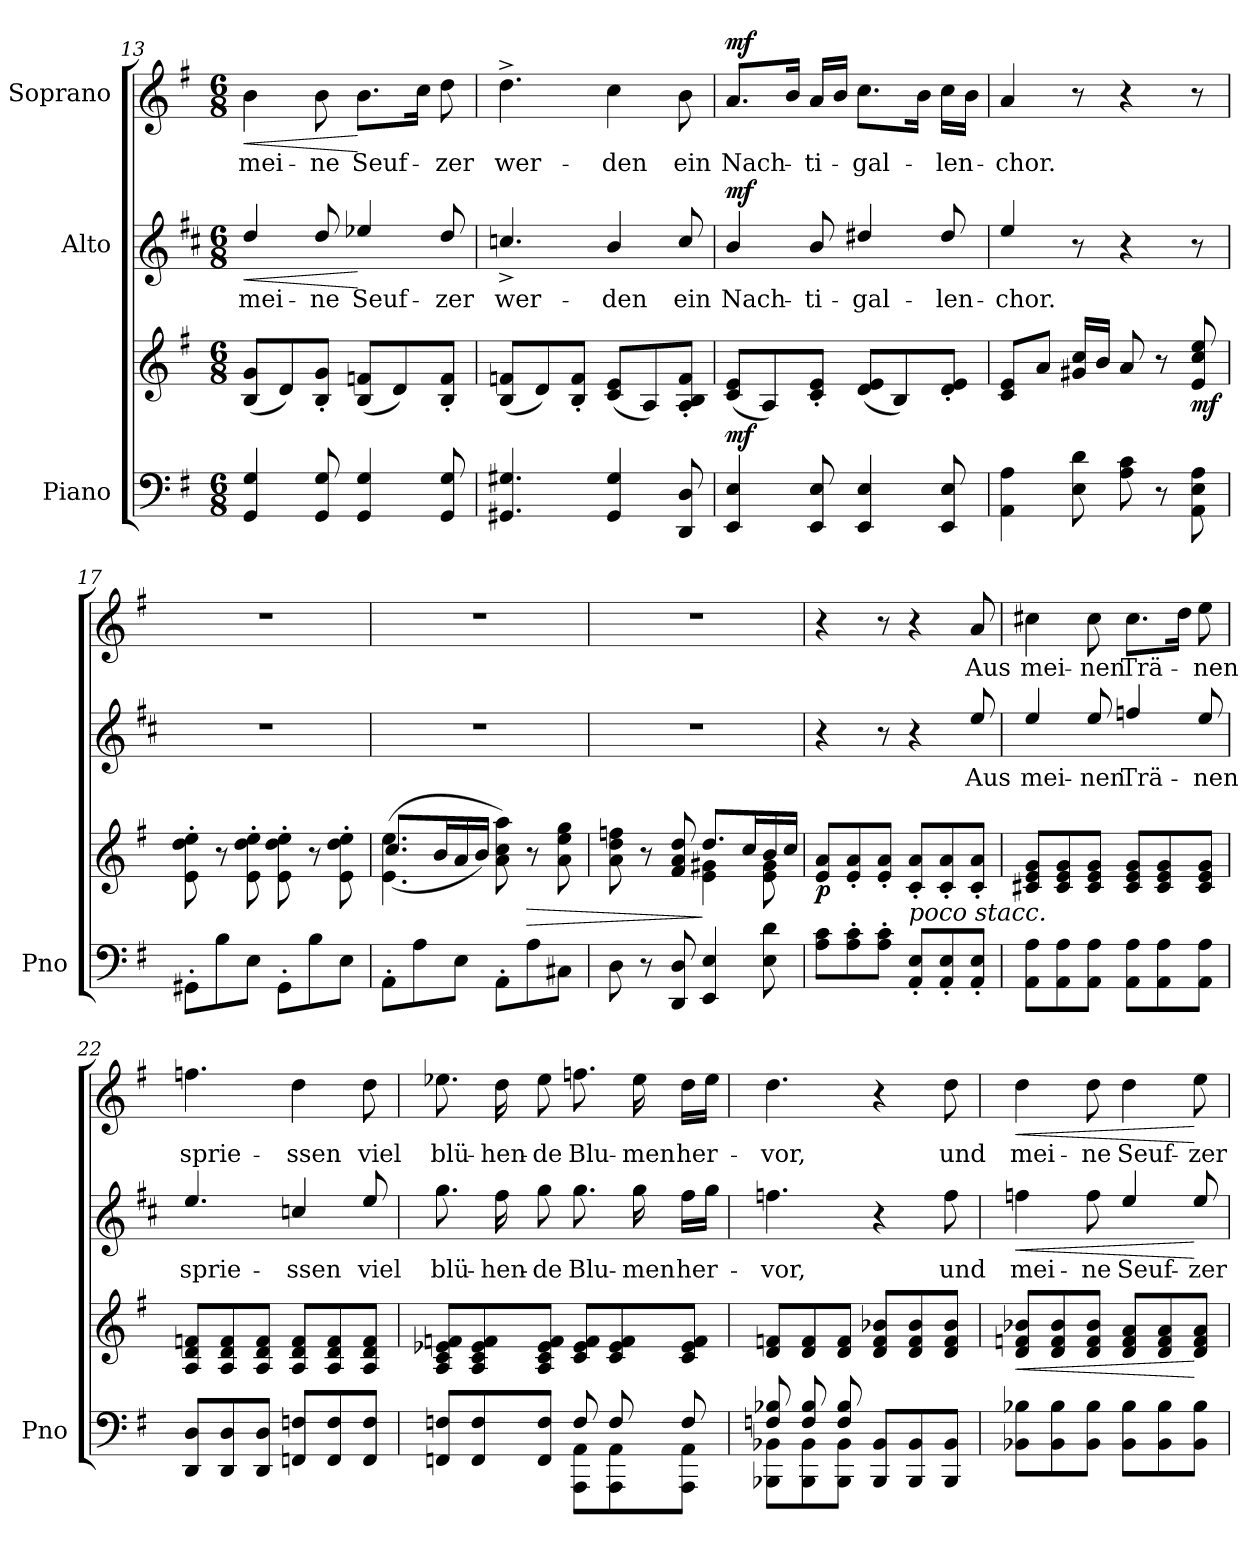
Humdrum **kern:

**kern	**kern	**dynam	**kern	**text	**dynam	**kern	**text	**dynam
*part3	*part3	*part3	*part2	*part2	*part2	*part1	*part1	*part1
*staff4	*staff3	*staff3/4	*staff2	*staff2	*staff2	*staff1	*staff1	*staff1
*I"Piano	*	*	*I"Alto	*	*	*I"Soprano	*	*
*I'Pno	*	*	*	*	*	*	*	*
!!LO:LB:g=z
*clefF4	*clefG2	*	*clefG2	*	*	*clefG2	*	*
*	*	*	*ITrd4c7	*	*	*	*	*
*k[f#]	*k[f#]	*	*k[f#]	*	*	*k[f#]	*	*
*M6/8	*M6/8	*	*M6/8	*	*	*M6/8	*	*
=13	=13	=13	=13	=13	=13	=13	=13	=13
!	!	!	!	!LO:LY:b	!LO:HP:b	!	!LO:LY:b	!LO:HP:b
4GG/ 4G/	(8B/ 8g/L	.	4g/	mei-	<	4b\	mei-	<
.	8d/)	.	.	.	.	.	.	.
!	!	!	!	!LO:LY:b	!	!	!LO:LY:b	!
8GG/ 8G/	8B/' 8g/'J	.	8g/	-ne	.	8b\	-ne	.
!	!	!	!	!LO:LY:b	!	!	!LO:LY:b	!
4GG/ 4G/	(8B/ 8fn/L	.	4a-X/	Seuf-	[	8.b\L	Seuf-	[
.	8d/)	.	.	.	.	.	.	.
.	.	.	.	.	.	16cc\Jk	.	.
!	!	!	!	!LO:LY:b	!	!	!LO:LY:b	!
8GG/ 8G/	8B/' 8f/'J	.	8g/	-zer	.	8dd\	-zer	.
=14	=14	=14	=14	=14	=14	=14	=14	=14
!	!	!	!	!LO:LY:b	!	!	!LO:LY:b	!
4.GG#X/ 4.G#X/	(8B/ 8fn/L	.	4.fn^>/	wer-	.	4.dd^\	wer-	.
.	8d/)	.	.	.	.	.	.	.
.	8B/' 8f/'J	.	.	.	.	.	.	.
!	!	!	!	!LO:LY:b	!	!	!LO:LY:b	!
4GG#/ 4G#/	(8c/ 8e/L	.	4e/	-den	.	4cc\	-den	.
.	8A/)	.	.	.	.	.	.	.
!	!	!	!	!LO:LY:b	!	!	!LO:LY:b	!
8DD/ 8D/	8A/' 8B/' 8f/'J	.	8f/	ein	.	8b\	ein	.
=15	=15	=15	=15	=15	=15	=15	=15	=15
!	!	!LO:DY:b	!	!LO:LY:b	!LO:DY:a	!	!LO:LY:b	!LO:DY:a
4EE/ 4E/	(8c/ 8e/L	mf	4e/	Nach-	mf	8.a/L	Nach-	mf
.	8A/)	.	.	.	.	.	.	.
.	.	.	.	.	.	16b/Jk	.	.
!	!	!	!	!LO:LY:b	!	!	!LO:LY:b	!
8EE/ 8E/	8c/' 8e/'J	.	8e/	-ti-	.	16a/LL	-ti-	.
.	.	.	.	.	.	16b/JJ	.	.
!	!	!	!	!LO:LY:b	!	!	!LO:LY:b	!
4EE/ 4E/	(8d/ 8e/L	.	4g#X/	-gal-	.	8.cc\L	-gal-	.
.	8B/)	.	.	.	.	.	.	.
.	.	.	.	.	.	16b\Jk	.	.
!	!	!	!	!LO:LY:b	!	!	!LO:LY:b	!
8EE/ 8E/	8d/' 8e/'J	.	8g#/	-len-	.	16cc\LL	-len-	.
.	.	.	.	.	.	16b\JJ	.	.
=16	=16	=16	=16	=16	=16	=16	=16	=16
!	!	!	!	!LO:LY:b	!	!	!LO:LY:b	!
4AA\ 4A\	8c/ 8e/L	.	4a/	-chor.	.	4a/	-chor.	.
.	8a/J	.	.	.	.	.	.	.
8E\ 8d\	16g#X/ 16cc/LL	.	8r	.	.	8r	.	.
.	16b/JJ	.	.	.	.	.	.	.
8A\ 8c\	8a/	.	4r	.	.	4r	.	.
8r	8r	.	.	.	.	.	.	.
!	!	!LO:DY:b	!	!	!	!	!	!
8AA\ 8E\ 8A\	8e/ 8cc/ 8ee/	mf	8r	.	.	8r	.	.
!!LO:PB:g=z
=17	=17	=17	=17	=17	=17	=17	=17	=17
8GG#X'\L	8e\' 8dd\' 8ee\'	.	2.r	.	.	2.r	.	.
8B\	8r	.	.	.	.	.	.	.
8E\J	8e\' 8dd\' 8ee\'	.	.	.	.	.	.	.
8GG#'\L	8e\' 8dd\' 8ee\'	.	.	.	.	.	.	.
8B\	8r	.	.	.	.	.	.	.
8E\J	8e\' 8dd\' 8ee\'	.	.	.	.	.	.	.
=18	=18	=18	=18	=18	=18	=18	=18	=18
*	*^	*	*	*	*	*	*	*
8AA'\L	(>4.e\ 4.ee\	(<8.cc/L	.	2.r	.	.	2.r	.	.
8A\	.	.	.	.	.	.	.	.	.
.	.	16b/L	.	.	.	.	.	.	.
8E\J	.	16a/	.	.	.	.	.	.	.
.	.	16b/JJ)	.	.	.	.	.	.	.
8AA'\L	8a\ 8cc\ 8aa\)	4.ryy	.	.	.	.	.	.	.
!	!	!	!LO:HP:b	!	!	!	!	!	!
8A\	8r	.	>	.	.	.	.	.	.
8C#X\J	8a\ 8ee\ 8gg\	.	.	.	.	.	.	.	.
=19	=19	=19	=19	=19	=19	=19	=19	=19	=19
8D\	8a\ 8dd\ 8ffn\	4.ryy	.	2.r	.	.	2.r	.	.
8r	8r	.	.	.	.	.	.	.	.
8DD/ 8D/	8f#/ 8a/ 8dd/	.	.	.	.	.	.	.	.
4EE/ 4E/	8.dd/L	4e\ 4g#X\	]	.	.	.	.	.	.
.	16cc/L	.	.	.	.	.	.	.	.
8E\ 8d\	16b/	8e\ 8g#\	.	.	.	.	.	.	.
.	16cc/JJ	.	.	.	.	.	.	.	.
*	*v	*v	*	*	*	*	*	*	*
=20	=20	=20	=20	=20	=20	=20	=20	=20
!	!	!LO:DY:b	!	!	!	!	!	!
8A\ 8c\L	8e/ 8a/L	p	4r	.	.	4r	.	.
8A\' 8c\'	8e/' 8a/'	.	.	.	.	.	.	.
8A\' 8c\'J	8e/' 8a/'J	.	8r	.	.	8r	.	.
!	!LO:TX:b:i:t=poco stacc.	!	!	!	!	!	!	!
8AA/' 8E/'L	8c/' 8a/'L	.	4r	.	.	4r	.	.
8AA/' 8E/'	8c/' 8a/'	.	.	.	.	.	.	.
!	!	!	!	!LO:LY:b	!	!	!LO:LY:b	!
8AA/' 8E/'J	8c/' 8a/'J	.	8a/	Aus	.	8a/	Aus	.
!!LO:LB:g=z
=21	=21	=21	=21	=21	=21	=21	=21	=21
!	!	!	!	!LO:LY:b	!	!	!LO:LY:b	!
8AA\ 8A\L	8c#X/ 8e/ 8g/L	.	4a/	mei-	.	4cc#X\	mei-	.
8AA\ 8A\	8c#/ 8e/ 8g/	.	.	.	.	.	.	.
!	!	!	!	!LO:LY:b	!	!	!LO:LY:b	!
8AA\ 8A\J	8c#/ 8e/ 8g/J	.	8a/	-nen	.	8cc#\	-nen	.
!	!	!	!	!LO:LY:b	!	!	!LO:LY:b	!
8AA\ 8A\L	8c#/ 8e/ 8g/L	.	4b-X/	Trä-	.	8.cc#\L	Trä-	.
8AA\ 8A\	8c#/ 8e/ 8g/	.	.	.	.	.	.	.
.	.	.	.	.	.	16dd\Jk	.	.
!	!	!	!	!LO:LY:b	!	!	!LO:LY:b	!
8AA\ 8A\J	8c#/ 8e/ 8g/J	.	8a/	-nen	.	8ee\	-nen	.
=22	=22	=22	=22	=22	=22	=22	=22	=22
!	!	!	!	!LO:LY:b	!	!	!LO:LY:b	!
8DD/ 8D/L	8A/ 8d/ 8fn/L	.	4.a/	sprie-	.	4.ffn\	sprie-	.
8DD/ 8D/	8A/ 8d/ 8f/	.	.	.	.	.	.	.
8DD/ 8D/J	8A/ 8d/ 8f/J	.	.	.	.	.	.	.
!	!	!	!	!LO:LY:b	!	!	!LO:LY:b	!
8FFn/ 8Fn/L	8A/ 8d/ 8f/L	.	4fn/	-ssen	.	4dd\	-ssen	.
8FF/ 8F/	8A/ 8d/ 8f/	.	.	.	.	.	.	.
!	!	!	!	!LO:LY:b	!	!	!LO:LY:b	!
8FF/ 8F/J	8A/ 8d/ 8f/J	.	8a/	viel	.	8dd\	viel	.
=23	=23	=23	=23	=23	=23	=23	=23	=23
*^	*	*	*	*	*	*	*	*
!	!	!	!	!	!LO:LY:b	!	!	!LO:LY:b	!
8FFn/ 8Fn/L	4.ryy	8A/ 8c/ 8e-X/ 8fn/L	.	8.cc\	blü-	.	8.ee-X\	blü-	.
8FF/ 8F/	.	8A/ 8c/ 8e-/ 8f/	.	.	.	.	.	.	.
!	!	!	!	!	!LO:LY:b	!	!	!LO:LY:b	!
.	.	.	.	16b\	-hen-	.	16dd\	-hen-	.
!	!	!	!	!	!LO:LY:b	!	!	!LO:LY:b	!
8FF/ 8F/J	.	8A/ 8c/ 8e-/ 8f/J	.	8cc\	-de	.	8ee-\	-de	.
!	!	!	!	!	!LO:LY:b	!	!	!LO:LY:b	!
8F/	8AAA\ 8AA\L	8c/ 8e-/ 8f/L	.	8.cc\	Blu-	.	8.ffn\	Blu-	.
8F/	8AAA\ 8AA\	8c/ 8e-/ 8f/	.	.	.	.	.	.	.
!	!	!	!	!	!LO:LY:b	!	!	!LO:LY:b	!
.	.	.	.	16cc\	-men	.	16ee-\	-men	.
!	!	!	!	!	!LO:LY:b	!	!	!LO:LY:b	!
8F/	8AAA\ 8AA\J	8c/ 8e-/ 8f/J	.	16b\LL	her-	.	16dd\LL	her-	.
.	.	.	.	16cc\JJ	.	.	16ee-\JJ	.	.
!!LO:LB:g=z
=24	=24	=24	=24	=24	=24	=24	=24	=24	=24
!	!	!	!	!	!LO:LY:b	!	!	!LO:LY:b	!
8Fn/ 8B-X/	8BBB-X\ 8BB-X\L	8d/ 8fn/L	.	4.b-X\	-vor,	.	4.dd\	-vor,	.
8F/ 8B-/	8BBB-\ 8BB-\	8d/ 8f/	.	.	.	.	.	.	.
8F/ 8B-/	8BBB-\ 8BB-\J	8d/ 8f/J	.	.	.	.	.	.	.
8BBB-/ 8BB-/L	4.ryy	8d/ 8f/ 8b-X/L	.	4r	.	.	4r	.	.
8BBB-/ 8BB-/	.	8d/ 8f/ 8b-/	.	.	.	.	.	.	.
!	!	!	!	!	!LO:LY:b	!	!	!LO:LY:b	!
8BBB-/ 8BB-/J	.	8d/ 8f/ 8b-/J	.	8b-\	und	.	8dd\	und	.
*v	*v	*	*	*	*	*	*	*	*
=25	=25	=25	=25	=25	=25	=25	=25	=25
!	!	!LO:HP:b	!	!LO:LY:b	!LO:HP:b	!	!LO:LY:b	!LO:HP:b
8BB-X\ 8B-X\L	8d/ 8fn/ 8b-X/L	<	4b-X\	mei-	<	4dd\	mei-	<
8BB-\ 8B-\	8d/ 8f/ 8b-/	.	.	.	.	.	.	.
!	!	!	!	!LO:LY:b	!	!	!LO:LY:b	!
8BB-\ 8B-\J	8d/ 8f/ 8b-/J	.	8b-\	-ne	.	8dd\	-ne	.
!	!	!	!	!LO:LY:b	!	!	!LO:LY:b	!
8BB-\ 8B-\L	8d/ 8f/ 8a/L	.	4a/	Seuf-	.	4dd\	Seuf-	.
8BB-\ 8B-\	8d/ 8f/ 8a/	.	.	.	.	.	.	.
!	!	!	!	!LO:LY:b	!	!	!LO:LY:b	!
8BB-\ 8B-\J	8d/ 8f/ 8a/J	[	8a/	-zer	[	8ee\	-zer	[
=	=	=	=	=	=	=	=	=
*-	*-	*-	*-	*-	*-	*-	*-	*-
